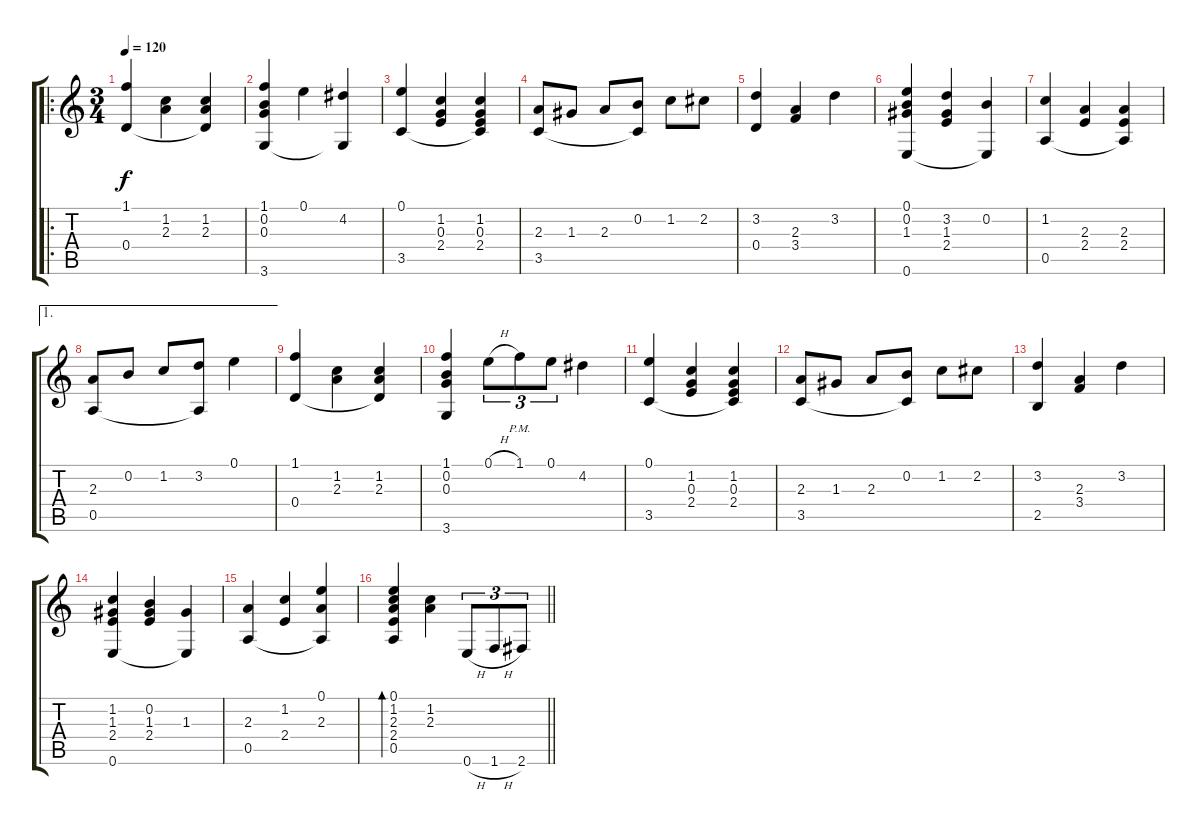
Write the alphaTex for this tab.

\track "" {instrument acousticguitarsteel}
\staff {score tabs}
\tuning (E4 B3 G3 D3 A2 E2) {hide}
\ro
\ts (3 4)
\tempo 120
\clef g2
\ks c
(1.1 0.4).4{dy f} (1.2 2.3).4 (1.2 2.3 0.4{t}).4 |
(1.1 0.2 0.3 3.6).4 0.1.4 (4.2 3.6{t}).4 |
(0.1 3.5).4 (1.2 0.3 2.4).4 (1.2 0.3 2.4 3.5{t}).4 |
(2.3 3.5).8 1.3.8 2.3.8 (0.2 3.5{t}).8 1.2.8 2.2.8 |
(3.2 0.4).4 (2.3 3.4).4 3.2.4 |
(0.1 0.2 1.3 0.6).4 (3.2 1.3 2.4).4 (0.2 0.6{t}).4 |
(1.2 0.5).4 (2.3 2.4).4 (2.3 2.4 0.5{t}).4 |
\ae 1
(2.3 0.5).8 0.2.8 1.2.8 (3.2 0.5{t}).8 0.1.4 |
(1.1 0.4).4 (1.2 2.3).4 (1.2 2.3 0.4{t}).4 |
(1.1 0.2 0.3 3.6).4 0.1{h}.8{tu (3 2)} 1.1{pm}.8{tu (3 2)} 0.1.8{tu (3 2)} 4.2.4 |
(0.1 3.5).4 (1.2 0.3 2.4).4 (1.2 0.3 2.4 3.5{t}).4 |
(2.3 3.5).8 1.3.8 2.3.8 (0.2 3.5{t}).8 1.2.8 2.2.8 |
(3.2 2.5).4 (2.3 3.4).4 3.2.4 |
(1.2 1.3 2.4 0.6).4 (0.2 1.3 2.4).4 (1.3 0.6{t}).4 |
(2.3 0.5).4 (1.2 2.4).4 (0.1 2.3 0.5{t}).4 |
\barLineRight lightlight
(0.1 1.2 2.3 2.4 0.5).4{bd 240} (1.2 2.3).4 0.6{h}.8{tu (3 2)} 1.6{h}.8{tu (3 2)} 2.6.8{tu (3 2)}
